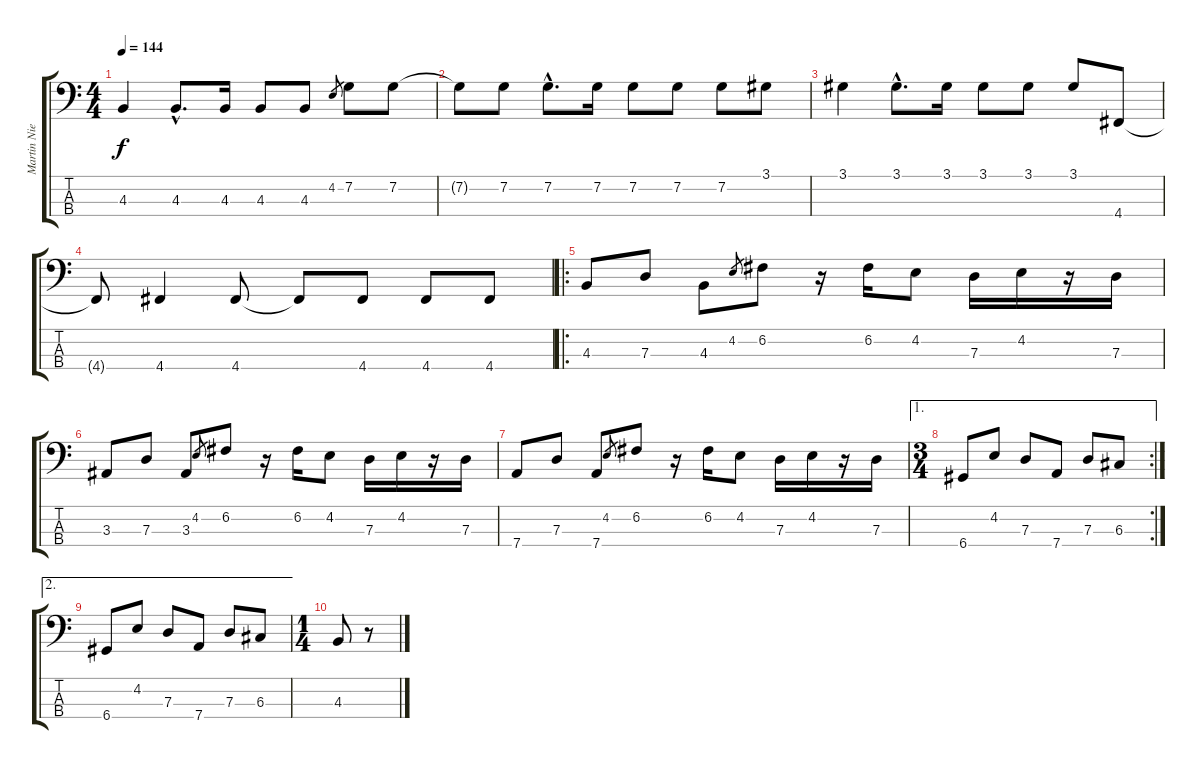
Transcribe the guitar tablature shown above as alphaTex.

\track ("Martin Nielsen" "Martin Nie") {instrument electricbassfinger}
\staff {score tabs}
\tuning (F2 C2 G1 D1) {hide}
\ts (4 4)
\tempo 144
\clef f4
\ks c
4.3.4{dy f} 4.3{hac}.8{d} 4.3.16 4.3.8 4.3.8 4.2.8{gr} 7.2.8 7.2.8 |
7.2{t}.8 7.2.8 7.2{hac}.8{d} 7.2.16 7.2.8 7.2.8 7.2.8 3.1.8 |
3.1.4 3.1{hac}.8{d} 3.1.16 3.1.8 3.1.8 3.1.8 4.4.8 |
4.4{t}.8 4.4.4 4.4.8 4.4{t}.8 4.4.8 4.4.8 4.4.8 |
\ro
4.3.8 7.3.8 4.3.8 4.2.8{gr} 6.2.8 r.16 6.2.16 4.2.8 7.3.16 4.2.16 r.16 7.3.16 |
3.3.8 7.3.8 3.3.8 4.2.8{gr} 6.2.8 r.16 6.2.16 4.2.8 7.3.16 4.2.16 r.16 7.3.16 |
7.4.8 7.3.8 7.4.8 4.2.8{gr} 6.2.8 r.16 6.2.16 4.2.8 7.3.16 4.2.16 r.16 7.3.16 |
\ae 1
\rc 2
\ts (3 4)
6.4.8 4.2.8 7.3.8 7.4.8 7.3.8 6.3.8 |
\ae 2
6.4.8 4.2.8 7.3.8 7.4.8 7.3.8 6.3.8 |
\ts (1 4)
4.3.8 r.8
